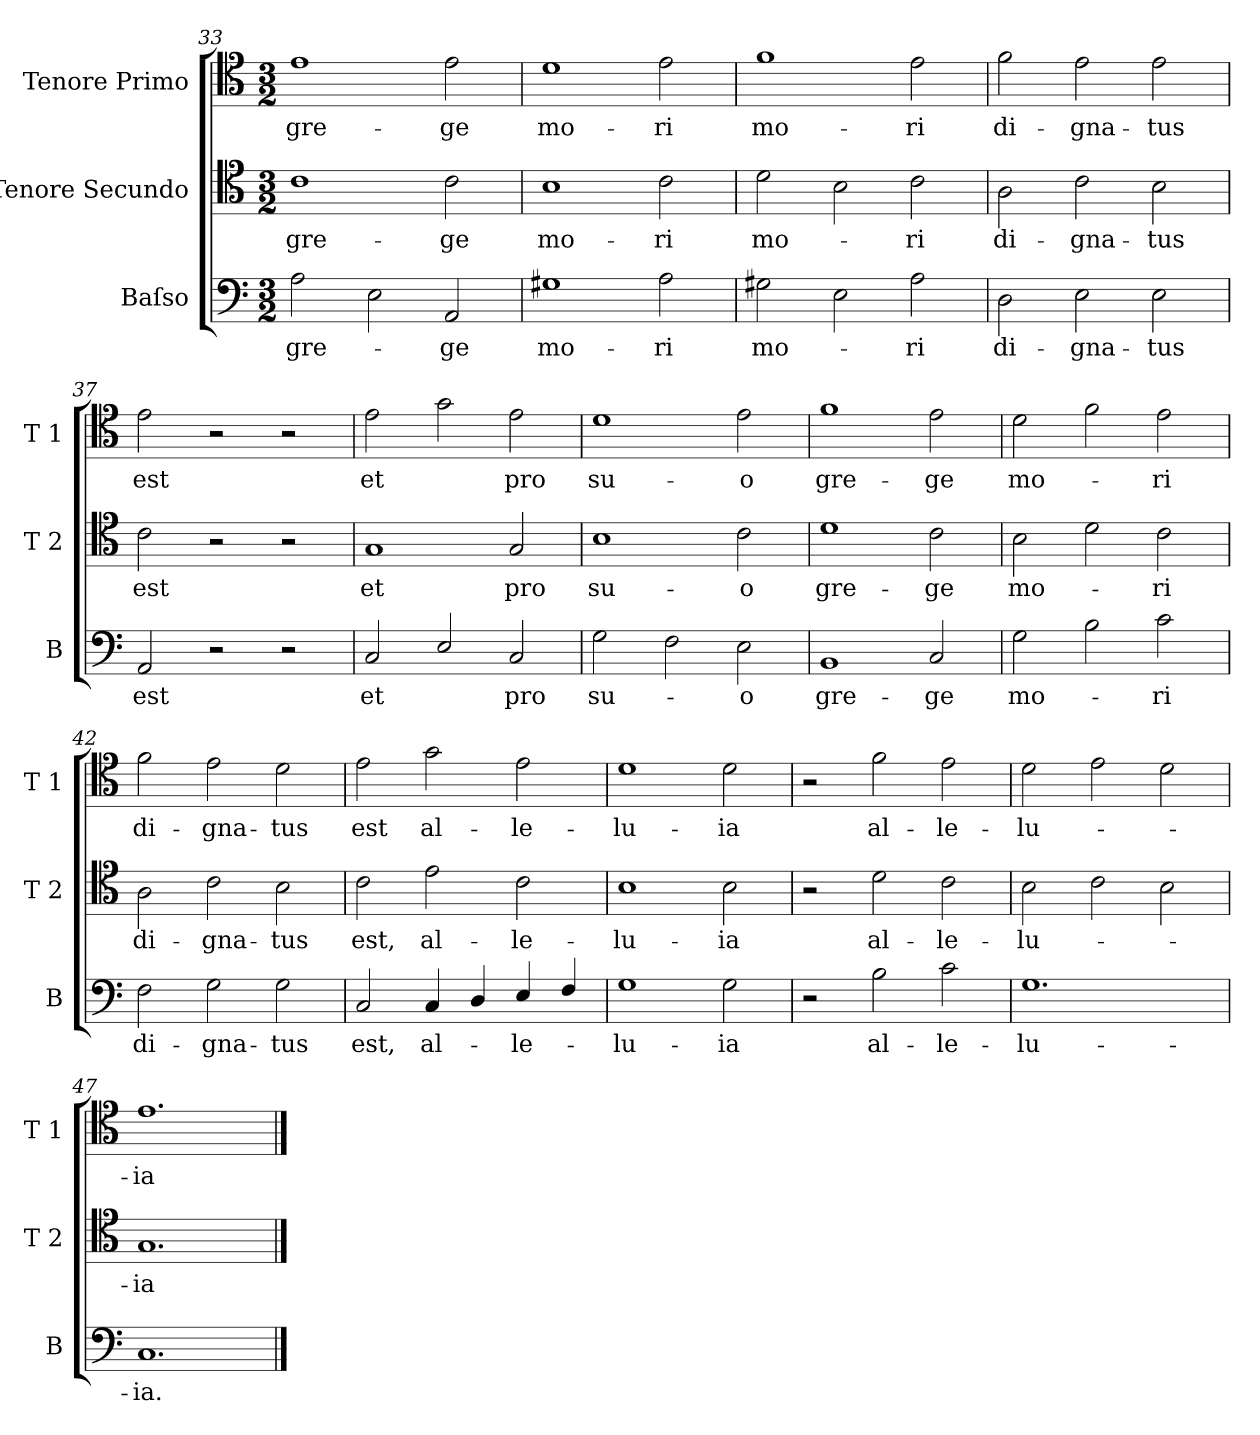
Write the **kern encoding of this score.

**kern	**text	**kern	**text	**kern	**text
*part3	*part3	*part2	*part2	*part1	*part1
*staff3	*staff3	*staff2	*staff2	*staff1	*staff1
*I"Baſso	*	*I"Tenore Secundo	*	*I"Tenore Primo	*
*I'B	*	*I'T 2	*	*I'T 1	*
*clefF4	*	*clefC4	*	*clefC4	*
*k[]	*	*k[]	*	*k[]	*
*C:	*	*C:	*	*C:	*
*M3/2	*	*M3/2	*	*M3/2	*
=33	=33	=33	=33	=33	=33
2A\	gre-	1c	gre-	1e	gre-
2E\	.	.	.	.	.
2AA/	-ge	2c\	-ge	2e\	-ge
=34	=34	=34	=34	=34	=34
1G#X	mo-	1B	mo-	1d	mo-
2A\	-ri	2c\	-ri	2e\	-ri
=35	=35	=35	=35	=35	=35
2G#X\	mo-	2d\	mo-	1f	mo-
2E\	.	2B\	.	.	.
2A\	-ri	2c\	-ri	2e\	-ri
=36	=36	=36	=36	=36	=36
2D\	di-	2A\	di-	2f\	di-
2E\	gna-	2c\	-gna-	2e\	-gna-
2E\	-tus	2B\	-tus	2e\	-tus
=37	=37	=37	=37	=37	=37
2AA/	est	2c\	est	2e\	est
2r	.	2r	.	2r	.
2r	.	2r	.	2r	.
=38	=38	=38	=38	=38	=38
2C/	et	1G	et	2e\	et
2E/	.	.	.	2g\	.
2C/	pro	2G/	pro	2e\	pro
=39	=39	=39	=39	=39	=39
2G\	su-	1B	su-	1d	su-
2F\	.	.	.	.	.
2E\	-o	2c\	-o	2e\	-o
=40	=40	=40	=40	=40	=40
1BB	gre-	1d	gre-	1f	gre-
2C/	-ge	2c\	-ge	2e\	-ge
=41	=41	=41	=41	=41	=41
2G\	mo-	2B\	mo-	2d\	mo-
2B\	.	2d\	.	2f\	.
2c\	-ri	2c\	-ri	2e\	-ri
=42	=42	=42	=42	=42	=42
2F\	di-	2A\	di-	2f\	di-
2G\	-gna-	2c\	-gna-	2e\	-gna-
2G\	-tus	2B\	-tus	2d\	-tus
=43	=43	=43	=43	=43	=43
2C/	est,	2c\	est,	2e\	est
4C/	al-	2e\	al-	2g\	al-
4D/	.	.	.	.	.
4E/	-le-	2c\	-le-	2e\	-le-
4F/	.	.	.	.	.
=44	=44	=44	=44	=44	=44
1G	-lu-	1B	-lu-	1d	-lu-
2G\	-ia	2B\	-ia	2d\	-ia
=45	=45	=45	=45	=45	=45
2r	.	2r	.	2r	.
2B\	al-	2d\	al-	2f\	al-
2c\	-le-	2c\	-le-	2e\	-le-
=46	=46	=46	=46	=46	=46
1.G	-lu-	2B\	-lu-	2d\	-lu-
.	.	2c\	.	2e\	.
.	.	2B\	.	2d\	.
=47	=47	=47	=47	=47	=47
1.C	-ia.	1.G	-ia	1.e	-ia
==	==	==	==	==	==
*-	*-	*-	*-	*-	*-
